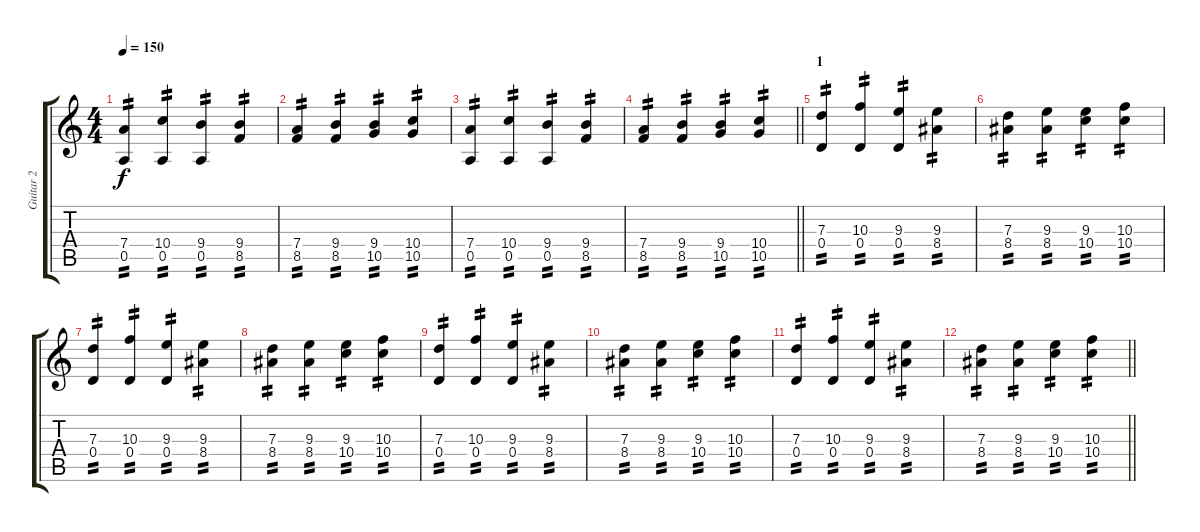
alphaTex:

\track ("Guitar 2" "Guitar 2") {instrument distortionguitar}
\staff {score tabs}
\tuning (E4 B3 G3 D3 A2 E2) {hide}
\ts (4 4)
\tempo 150
\clef g2
\ks c
(7.4 0.5).4{tp 2 dy f} (10.4 0.5).4{tp 2} (9.4 0.5).4{tp 2} (9.4 8.5).4{tp 2} |
(7.4 8.5).4{tp 2} (9.4 8.5).4{tp 2} (9.4 10.5).4{tp 2} (10.4 10.5).4{tp 2} |
(7.4 0.5).4{tp 2} (10.4 0.5).4{tp 2} (9.4 0.5).4{tp 2} (9.4 8.5).4{tp 2} |
\barLineRight lightlight
(7.4 8.5).4{tp 2} (9.4 8.5).4{tp 2} (9.4 10.5).4{tp 2} (10.4 10.5).4{tp 2} |
\section ("" "1")
(7.3 0.4).4{tp 2} (10.3 0.4).4{tp 2} (9.3 0.4).4{tp 2} (9.3 8.4).4{tp 2} |
(7.3 8.4).4{tp 2} (9.3 8.4).4{tp 2} (9.3 10.4).4{tp 2} (10.3 10.4).4{tp 2} |
(7.3 0.4).4{tp 2} (10.3 0.4).4{tp 2} (9.3 0.4).4{tp 2} (9.3 8.4).4{tp 2} |
(7.3 8.4).4{tp 2} (9.3 8.4).4{tp 2} (9.3 10.4).4{tp 2} (10.3 10.4).4{tp 2} |
(7.3 0.4).4{tp 2} (10.3 0.4).4{tp 2} (9.3 0.4).4{tp 2} (9.3 8.4).4{tp 2} |
(7.3 8.4).4{tp 2} (9.3 8.4).4{tp 2} (9.3 10.4).4{tp 2} (10.3 10.4).4{tp 2} |
(7.3 0.4).4{tp 2} (10.3 0.4).4{tp 2} (9.3 0.4).4{tp 2} (9.3 8.4).4{tp 2} |
\barLineRight lightlight
(7.3 8.4).4{tp 2} (9.3 8.4).4{tp 2} (9.3 10.4).4{tp 2} (10.3 10.4).4{tp 2}
